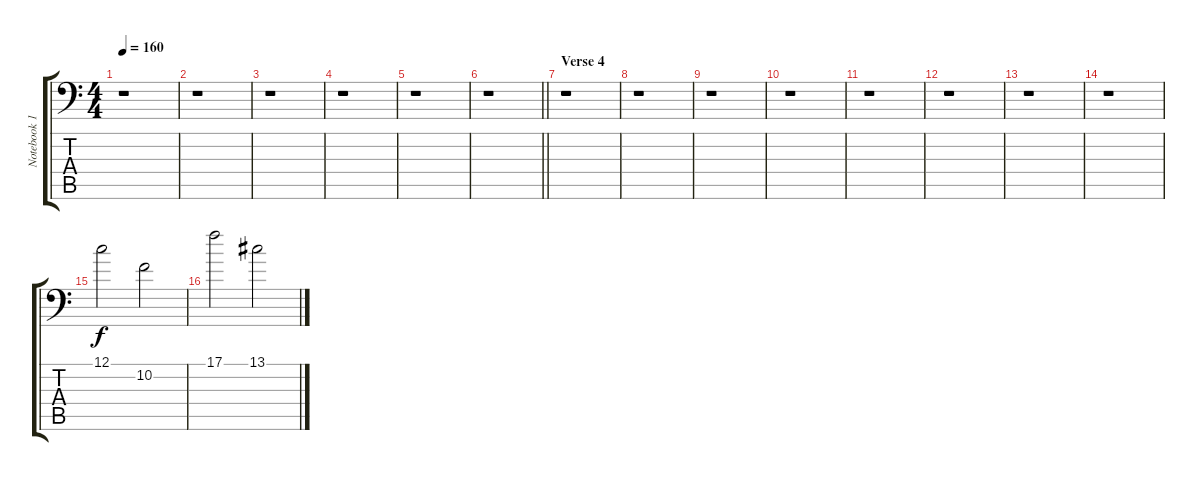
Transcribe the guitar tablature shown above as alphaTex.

\track ("Notebook 1" "Notebook 1") {instrument pad4choir}
\staff {score tabs}
\tuning (C4 G3 Eb3 Bb2 F2 Bb1) {hide}
\ts (4 4)
\tempo 160
\clef f4
\ks c
r.1{dy f} |
r.1 |
r.1 |
r.1 |
r.1 |
\barLineRight lightlight
r.1 |
\section ("" "Verse 4")
r.1 |
r.1 |
r.1 |
r.1 |
r.1 |
r.1 |
r.1 |
r.1 |
12.1.2 10.2.2 |
17.1.2 13.1.2
